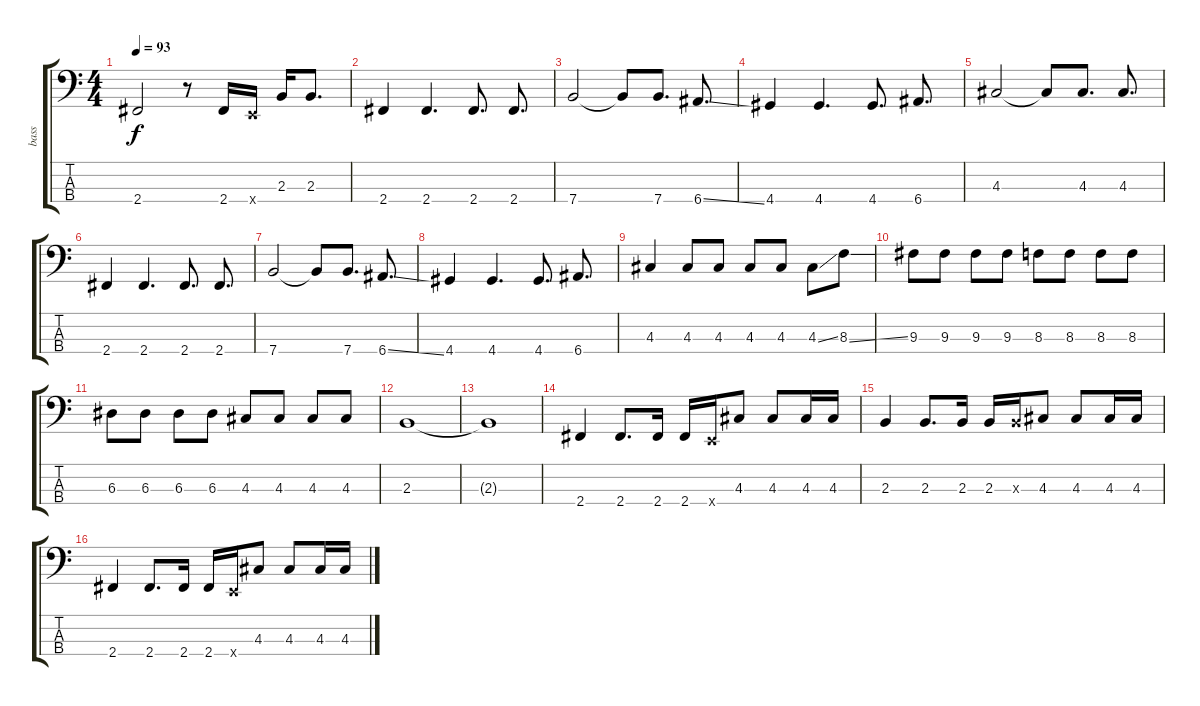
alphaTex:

\track ("bass" "bass") {instrument electricbassfinger}
\staff {score tabs}
\tuning (G2 D2 A1 E1) {hide}
\ts (4 4)
\tempo 93
\clef f4
\ks c
2.4{t}.2{dy f} r.8 2.4.16 0.4{x}.16 2.3.16 2.3.8{d} |
2.4.4 2.4.4{d} 2.4.8{d} 2.4.8{d} |
7.4.2 7.4{t}.8 7.4.8{d} 6.4{ss}.8{d} |
4.4.4 4.4.4{d} 4.4.8{d} 6.4.8{d} |
4.3.2 4.3{t}.8 4.3.8{d} 4.3.8{d} |
2.4.4 2.4.4{d} 2.4.8{d} 2.4.8{d} |
7.4.2 7.4{t}.8 7.4.8{d} 6.4{ss}.8{d} |
4.4.4 4.4.4{d} 4.4.8{d} 6.4.8{d} |
4.3.4 4.3.8 4.3.8 4.3.8 4.3.8 4.3{ss}.8 8.3{ss}.8 |
9.3.8 9.3.8 9.3.8 9.3.8 8.3.8 8.3.8 8.3.8 8.3.8 |
6.3.8 6.3.8 6.3.8 6.3.8 4.3.8 4.3.8 4.3.8 4.3.8 |
2.3.1 |
2.3{t}.1 |
2.4.4 2.4.8{d} 2.4.16 2.4.16 0.4{x}.16 4.3.8 4.3.8 4.3.16 4.3.16 |
2.3.4 2.3.8{d} 2.3.16 2.3.16 2.3{x}.16 4.3.8 4.3.8 4.3.16 4.3.16 |
2.4.4 2.4.8{d} 2.4.16 2.4.16 0.4{x}.16 4.3.8 4.3.8 4.3.16 4.3.16
